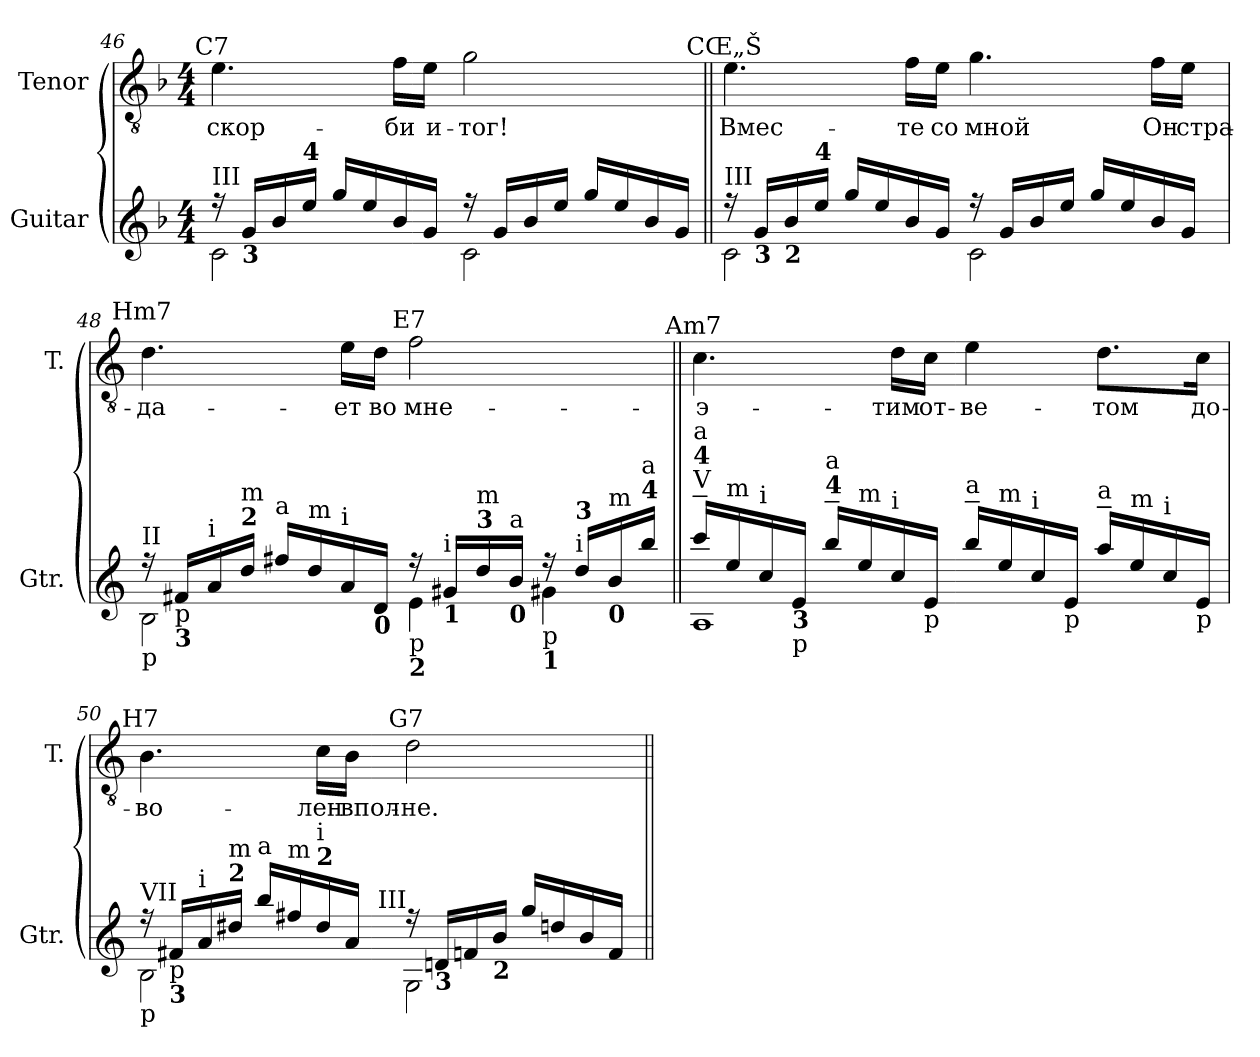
**kern	**kern	**text
*part2	*part1	*part1
*staff2	*staff1	*staff1
*I"Guitar	*I"Tenor	*
*I'Gtr.	*I'T.	*
*clefG2	*clefGv2	*
*ITrd7c12	*ITrd7c12	*
*k[b-]	*k[b-]	*
*F:	*F:	*
*M4/4	*M4/4	*
=46	=46	=46
*^	*	*
!	!	!LO:TX:a:cj:t=C7	!
!LO:TX:a:t=III	!	!	!
!	!	!	!LO:LY:b:color=#000000
16r	2Ci\	4.Ei\	скор-
!LO:TX:b:B:t=3	!	!	!
16Gi/LL	.	.	.
16B-i/	.	.	.
!LO:TX:a:B:t=4	!	!	!
16ei/JJ	.	.	.
16gi/LL	.	.	.
16ei/	.	.	.
!	!	!	!LO:LY:b:color=#000000
16B-i/	.	16Fi\LL	-би
!	!	!	!LO:LY:b:color=#000000
16Gi/JJ	.	16Ei\JJ	и-
!	!	!	!LO:LY:b:color=#000000
16r	2Ci\	2Gi\	-тог!
16Gi/LL	.	.	.
16B-i/	.	.	.
16ei/JJ	.	.	.
16gi/LL	.	.	.
16ei/	.	.	.
16B-i/	.	.	.
16Gi/JJ	.	.	.
!!LO:PB:g=z
=47||	=47||	=47||	=47||
*k[]	*	*k[]	*
*a:	*	*a:	*
!	!	!LO:TX:a:cj:t=CŒ„Š	!
!LO:TX:a:t=III	!	!	!
!	!	!	!LO:LY:b:color=#000000
16r	2Ci\	4.Ei\	Вмес-
!LO:TX:b:B:t=3	!	!	!
16Gi/LL	.	.	.
!LO:TX:b:B:t=2	!	!	!
16Bi/	.	.	.
!LO:TX:a:B:t=4	!	!	!
16ei/JJ	.	.	.
16gi/LL	.	.	.
16ei/	.	.	.
!	!	!	!LO:LY:b:color=#000000
16Bi/	.	16Fi\LL	-те
!	!	!	!LO:LY:b:color=#000000
16Gi/JJ	.	16Ei\JJ	со
!	!	!	!LO:LY:b:color=#000000
16r	2Ci\	4.Gi\	мной
16Gi/LL	.	.	.
16Bi/	.	.	.
16ei/JJ	.	.	.
16gi/LL	.	.	.
16ei/	.	.	.
!	!	!	!LO:LY:b:color=#000000
16Bi/	.	16Fi\LL	Он
!	!	!	!LO:LY:b:color=#000000
16Gi/JJ	.	16Ei\JJ	стра-
=48	=48	=48	=48
*k[]	*	*k[]	*
*C:	*	*C:	*
!	!	!LO:TX:a:cj:t=Hm7	!
!LO:TX:a:t=II	!	!	!
!LO:TX:b:t=p	!	!	!
!	!	!	!LO:LY:b:color=#000000
16r	2BBi\	4.Di\	-да-
!LO:TX:b:t=p	!	!	!
!LO:TX:b:B:t=3	!	!	!
16F#Xi/LL	.	.	.
!LO:TX:a:t=i	!	!	!
16Ai/	.	.	.
!LO:TX:B:t=2	!	!	!
!LO:TX:a:t=m	!	!	!
16di/JJ	.	.	.
!LO:TX:a:t=a	!	!	!
16f#Xi/LL	.	.	.
!LO:TX:a:t=m	!	!	!
16di/	.	.	.
!LO:TX:a:t=i	!	!	!
!	!	!	!LO:LY:b:color=#000000
16Ai/	.	16Ei\LL	-ет
!LO:TX:b:B:t=0	!	!	!
!	!	!	!LO:LY:b:color=#000000
16Di/JJ	.	16Di\JJ	во
!	!	!LO:TX:a:cj:t=E7	!
!LO:TX:b:t=p	!	!	!
!LO:TX:b:B:t=2	!	!	!
!	!	!	!LO:LY:b:color=#000000
16r	4Ei\	2Fi\	мне -
!LO:TX:b:B:t=1	!	!	!
!LO:TX:a:t=i	!	!	!
16G#Xi/LL	.	.	.
!LO:TX:B:t=3	!	!	!
!LO:TX:a:t=m	!	!	!
16di/	.	.	.
!LO:TX:b:B:t=0	!	!	!
!LO:TX:a:t=a	!	!	!
16Bi/JJ	.	.	.
!LO:TX:b:t=p	!	!	!
!LO:TX:b:B:t=1	!	!	!
16r	4G#Xi\	.	.
!LO:TX:B:t=3	!	!	!
!LO:TX:a:t=i	!	!	!
16di/LL	.	.	.
!LO:TX:b:B:t=0	!	!	!
!LO:TX:a:t=m	!	!	!
16Bi/	.	.	.
!LO:TX:a:B:t=4	!	!	!
!LO:TX:a:t=a	!	!	!
16bi/JJ	.	.	.
!!LO:LB:g=z
=49||	=49||	=49||	=49||
*k[]	*	*k[]	*
*C:	*	*C:	*
!	!	!LO:TX:a:cj:t=Am7	!
!LO:TX:a:t=V	!	!	!
!LO:TX:a:B:t=4	!	!	!
!LO:TX:a:t=a	!	!	!
!	!	!	!LO:LY:b:color=#000000
16cc~i/LL	1AAi	4.Ci\	э-
!LO:TX:a:t=m	!	!	!
16ei/	.	.	.
!LO:TX:a:t=i	!	!	!
16ci/	.	.	.
!LO:TX:b:B:t=3	!	!	!
!LO:TX:b:t=p	!	!	!
16Ei/JJ	.	.	.
!LO:TX:a:B:t=4	!	!	!
!LO:TX:a:t=a	!	!	!
16b~i/LL	.	.	.
!LO:TX:a:t=m	!	!	!
16ei/	.	.	.
!LO:TX:a:t=i	!	!	!
!	!	!	!LO:LY:b:color=#000000
16ci/	.	16Di\LL	-тим
!LO:TX:b:t=p	!	!	!
!	!	!	!LO:LY:b:color=#000000
16Ei/JJ	.	16Ci\JJ	от-
!LO:TX:a:t=a	!	!	!
!	!	!	!LO:LY:b:color=#000000
16b~i/LL	.	4Ei\	-ве-
!LO:TX:a:t=m	!	!	!
16ei/	.	.	.
!LO:TX:a:t=i	!	!	!
16ci/	.	.	.
!LO:TX:b:t=p	!	!	!
16Ei/JJ	.	.	.
!LO:TX:a:t=a	!	!	!
!	!	!	!LO:LY:b:color=#000000
16a~i/LL	.	8.Di\L	-том
!LO:TX:a:t=m	!	!	!
16ei/	.	.	.
!LO:TX:a:t=i	!	!	!
16ci/	.	.	.
!LO:TX:b:t=p	!	!	!
!	!	!	!LO:LY:b:color=#000000
16Ei/JJ	.	16Ci\Jk	до-
*v	*v	*	*
=50	=50	=50
*k[]	*k[]	*
*C:	*C:	*
*^	*	*
!	!	!LO:TX:a:cj:t=H7	!
!LO:TX:a:t=VII	!	!	!
!LO:TX:b:t=p	!	!	!
!	!	!	!LO:LY:b:color=#000000
*	*^	*	*
16r	2BBi\	4ryy	4.BBi\	-во-
!LO:TX:b:t=p	!	!	!	!
!LO:TX:b:B:t=3	!	!	!	!
16F#Xi/LL	.	.	.	.
!LO:TX:a:t=i	!	!	!	!
16Ai/	.	.	.	.
!LO:TX:B:t=2	!	!	!	!
!LO:TX:a:t=m	!	!	!	!
16d#Xi/JJ	.	.	.	.
!LO:TX:a:t=a	!	!	!	!
16bi/LL	.	8ryy	.	.
!LO:TX:a:t=m	!	!	!	!
16f#Xi/	.	.	.	.
!LO:TX:B:t=2	!	!	!	!
!LO:TX:a:t=i	!	!	!	!
!	!	!	!	!LO:LY:b:color=#000000
16d#i/	.	16ryy	16Ci\LL	-лен
!	!	!	!	!LO:LY:b:color=#000000
16Ai/JJ	.	32ryy	16BBi\JJ	впол-
.	.	512ryy	.	.
!	!	!LO:TX:a:t=III	!	!
.	.	2ryy	.	.
!	!	!	!LO:TX:a:cj:t=G7	!
!	!	!	!	!LO:LY:b:color=#000000
16r	2GGi\	.	2Di\	-не.
!LO:TX:b:B:t=3	!	!	!	!
16Dni/LL	.	.	.	.
16Fni/	.	.	.	.
!LO:TX:b:B:t=2	!	!	!	!
16Bi/JJ	.	.	.	.
16gi/LL	.	.	.	.
16dni/	.	.	.	.
16Bi/	.	.	.	.
16Fi/JJ	.	.	.	.
.	.	64...ryy	.	.
*v	*v	*v	*	*
=||	=||	=||
*-	*-	*-
